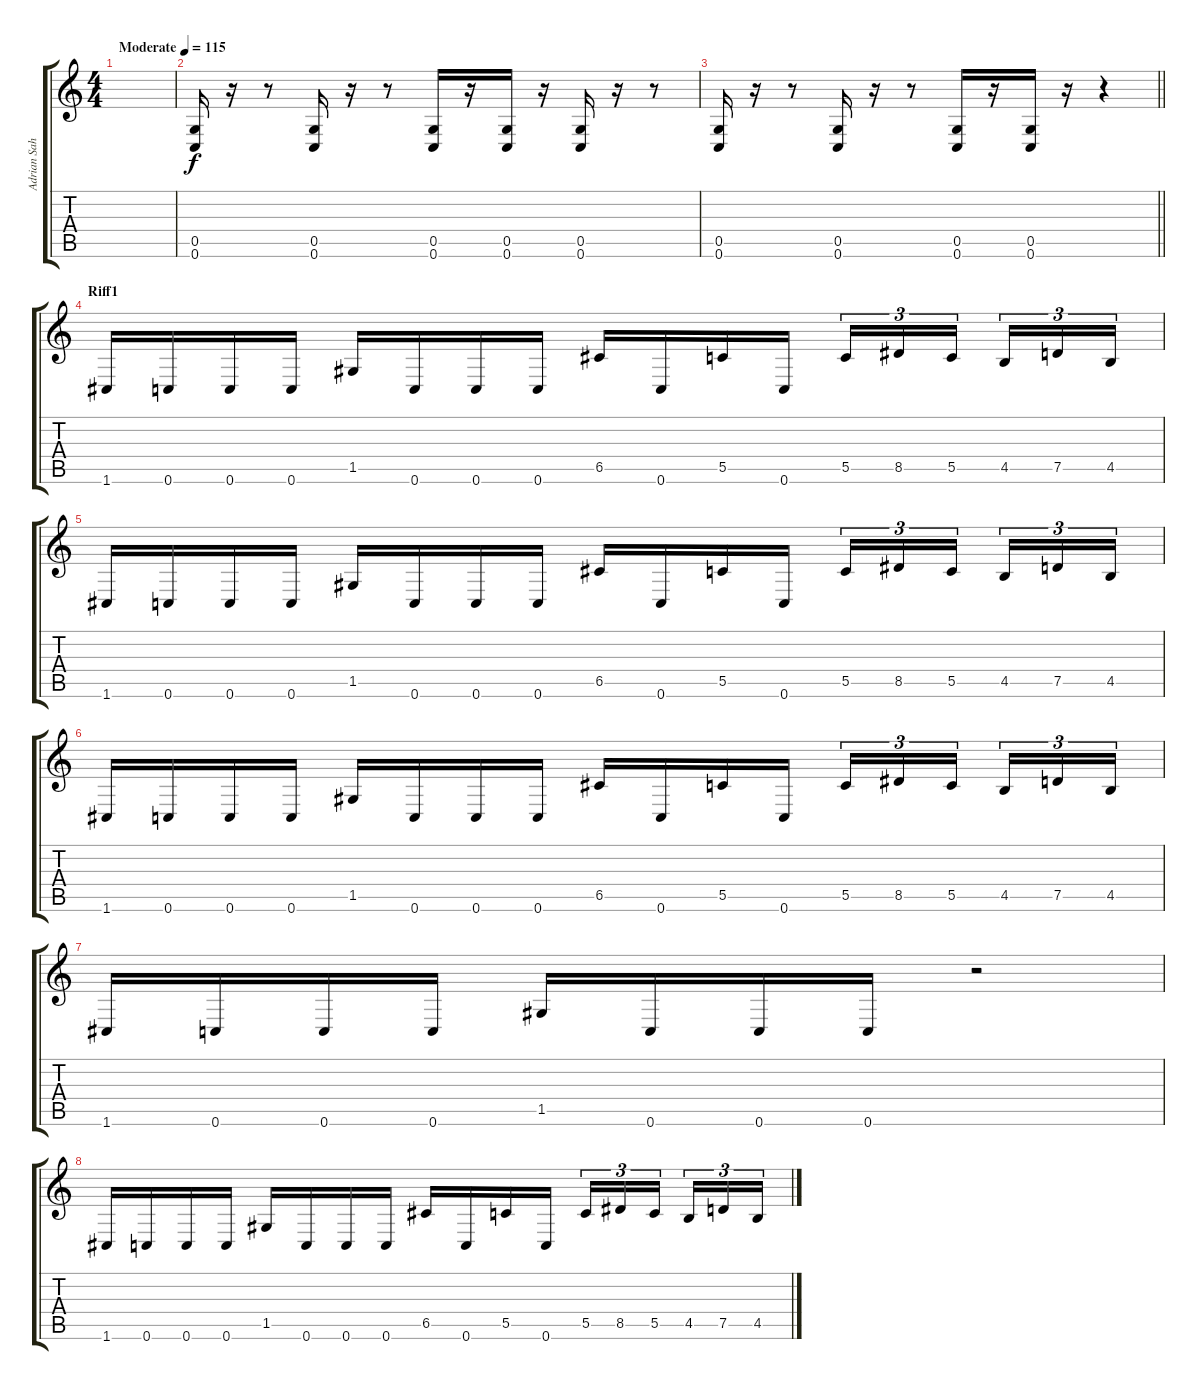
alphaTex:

\track ("Adrian Sahid" "Adrian Sah") {instrument distortionguitar}
\staff {score tabs}
\tuning (D4 A3 F3 C3 G2 C2) {hide}
\ts (4 4)
\tempo (115 "Moderate")
\clef g2
\ks c
|
(0.5 0.6).16 r.16 r.8 (0.5 0.6).16 r.16 r.8 (0.5 0.6).16 r.16 (0.5 0.6).16 r.16 (0.5 0.6).16 r.16 r.8 |
\barLineRight lightlight
(0.5 0.6).16 r.16 r.8 (0.5 0.6).16 r.16 r.8 (0.5 0.6).16 r.16 (0.5 0.6).16 r.16 r.4 |
\section ("" "Riff1")
1.6.16 0.6.16 0.6.16 0.6.16 1.5.16 0.6.16 0.6.16 0.6.16 6.5.16 0.6.16 5.5.16 0.6.16 5.5.16{tu (3 2)} 8.5.16{tu (3 2)} 5.5.16{tu (3 2) beam splitsecondary} 4.5.16{tu (3 2)} 7.5.16{tu (3 2)} 4.5.16{tu (3 2)} |
1.6.16 0.6.16 0.6.16 0.6.16 1.5.16 0.6.16 0.6.16 0.6.16 6.5.16 0.6.16 5.5.16 0.6.16 5.5.16{tu (3 2)} 8.5.16{tu (3 2)} 5.5.16{tu (3 2) beam splitsecondary} 4.5.16{tu (3 2)} 7.5.16{tu (3 2)} 4.5.16{tu (3 2)} |
1.6.16 0.6.16 0.6.16 0.6.16 1.5.16 0.6.16 0.6.16 0.6.16 6.5.16 0.6.16 5.5.16 0.6.16 5.5.16{tu (3 2)} 8.5.16{tu (3 2)} 5.5.16{tu (3 2) beam splitsecondary} 4.5.16{tu (3 2)} 7.5.16{tu (3 2)} 4.5.16{tu (3 2)} |
1.6.16 0.6.16 0.6.16 0.6.16 1.5.16 0.6.16 0.6.16 0.6.16 r.2 |
1.6.16 0.6.16 0.6.16 0.6.16 1.5.16 0.6.16 0.6.16 0.6.16 6.5.16 0.6.16 5.5.16 0.6.16 5.5.16{tu (3 2)} 8.5.16{tu (3 2)} 5.5.16{tu (3 2) beam splitsecondary} 4.5.16{tu (3 2)} 7.5.16{tu (3 2)} 4.5.16{tu (3 2)}
